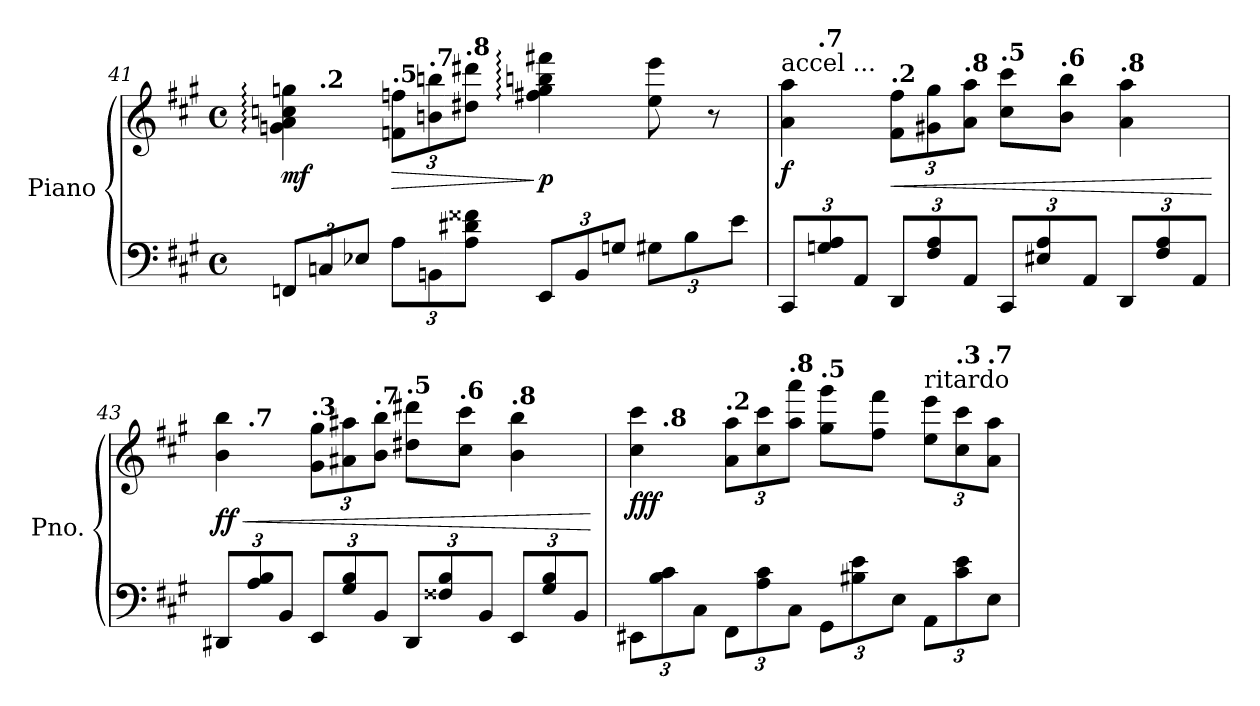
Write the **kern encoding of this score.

**kern	**kern	**dynam
*part1	*part1	*part1
*staff2	*staff1	*staff1/2
*I"Piano	*	*
*I'Pno.	*	*
*clefF4	*clefG2	*
*k[f#c#g#]	*k[f#c#g#]	*
*M4/4	*M4/4	*
*met(c)	*met(c)	*
*MM57	*MM57	*
*Xbrackettup	*	*
=41	=41	=41
!	!LO:TX:a:t=sostenuto	!
!	!	!LO:DY:b
*	*^	*
12FFn/L	4gn\: 4a\: 4ccn\: 4ggn\:	12ryy	mf
*	*MM54	*	*
!	!	!LO:TX:a:B:t=.2	!
12Cn/	.	3%2ryy	.
12E-X/J	.	.	.
*	*Xbrackettup	*	*
*	*MM48	*	*
!	!LO:TX:a:B:t=.5	!	!
!	!	!	!LO:HP:b
12A\L	12fn\ 12ffn\L	.	>
*	*MM45	*	*
!	!LO:TX:a:B:t=.7	!	!
12BBn\	12bn\ 12bbn\	.	.
*	*MM42	*	*
!	!LO:TX:a:B:t=.8	!	!
12A\ 12d#X\ 12f##X\J	12dd#X\ 12ddd#X\J	.	.
*	*MM57	*	*
!	!	!	!LO:DY:n=1:b
12EE/L	4ff#X\: 4gg\: 4bbn\: 4fff#X\:	.	] p
12BB/	.	.	.
12Gn/J	.	.	.
12G#X\L	8ee\ 8eee\	6.ryy	.
12B\	.	.	.
.	8r	.	.
12e\J	.	.	.
!!LO:PB:g=z	!!
=42	=42	=42	=42
!	!LO:TX:a:t=accel ...	!	!
!	!	!	!LO:DY:b
12CC#/L	4a\ 4aa\	12ryy	f
*	*MM57	*	*
!	!	!LO:TX:a:B:t=.7	!
12Gn/ 12A/	.	3%2ryy	.
12AA/J	.	.	.
*	*MM59	*	*
!	!LO:TX:a:B:t=.2	!	!
!	!	!	!LO:HP:b
12DD/L	12f#\ 12ff#\L	.	<
*	*MM60	*	*
12F#/ 12A/	12g#X\ 12gg#\	.	.
*	*MM60	*	*
!	!LO:TX:a:B:t=.8	!	!
12AA/J	12a\ 12aa\J	.	.
*	*MM61	*	*
!	!LO:TX:a:B:t=.5	!	!
12CC#/L	8cc#\ 8ccc#\L	.	.
12E#X/ 12A/	.	.	.
*	*MM62	*	*
!	!LO:TX:a:B:t=.6	!	!
.	8b\ 8bb\J	.	.
12AA/J	.	.	.
*	*MM63	*	*
!	!LO:TX:a:B:t=.8	!	!
12DD/L	4a\ 4aa\	6.ryy	.
12F#/ 12A/	.	.	.
12AA/J	.	.	.
.	.	.	[
=43	=43	=43	=43
!	!	!	!LO:HP:b
!	!	!	!LO:DY:n=1:b
12DD#X/L	4b\ 4bb\	12ryy	< ff
*	*MM66	*	*
!	!	!LO:TX:a:B:t=.7	!
12A/ 12B/	.	3%2ryy	.
12BB/J	.	.	.
*	*MM68	*	*
!	!LO:TX:a:B:t=.3	!	!
12EE/L	12g#\ 12gg#\L	.	.
*	*MM69	*	*
12G#/ 12B/	12a#X\ 12aa#X\	.	.
*	*MM69	*	*
!	!LO:TX:a:B:t=.7	!	!
12BB/J	12b\ 12bb\J	.	.
*	*MM70	*	*
!	!LO:TX:a:B:t=.5	!	!
12DD#/L	8dd#X\ 8ddd#X\L	.	.
12F##X/ 12B/	.	.	.
*	*MM71	*	*
!	!LO:TX:a:B:t=.6	!	!
.	8cc#\ 8ccc#\J	.	.
12BB/J	.	.	.
*	*MM72	*	*
!	!LO:TX:a:B:t=.8	!	!
12EE/L	4b\ 4bb\	6.ryy	.
12G#/ 12B/	.	.	.
12BB/J	.	.	.
.	.	.	[
!!LO:LB:g=z	!!
=44	=44	=44	=44
!	!	!	!LO:DY:b
12EE#X\L	4cc#\ 4ccc#\	12ryy	fff
*	*MM75	*	*
!	!	!LO:TX:a:B:t=.8	!
12B\ 12c#\	.	3%2ryy	.
12C#\J	.	.	.
*	*MM77	*	*
!	!LO:TX:a:B:t=.2	!	!
12FF#\L	12a\ 12aa\L	.	.
*	*MM78	*	*
12A\ 12c#\	12cc#\ 12ccc#\	.	.
*	*MM78	*	*
!	!LO:TX:a:B:t=.8	!	!
12C#\J	12aa\ 12aaa\J	.	.
*	*MM79	*	*
!	!LO:TX:a:B:t=.5	!	!
12GG#\L	8gg#\ 8ggg#\L	.	.
12B#X\ 12e\	.	.	.
.	8ff#\ 8fff#\J	.	.
12E\J	.	.	.
*	*MM81	*	*
!	!LO:TX:a:t=ritardo	!	!
12AA\L	12ee\ 12eee\L	6.ryy	.
*	*MM78	*	*
!	!LO:TX:a:B:t=.3	!	!
12c#\ 12e\	12cc#\ 12ccc#\	.	.
*	*MM75	*	*
!	!LO:TX:a:B:t=.7	!	!
12E\J	12a\ 12aa\J	.	.
*	*v	*v	*
=	=	=
*-	*-	*-
